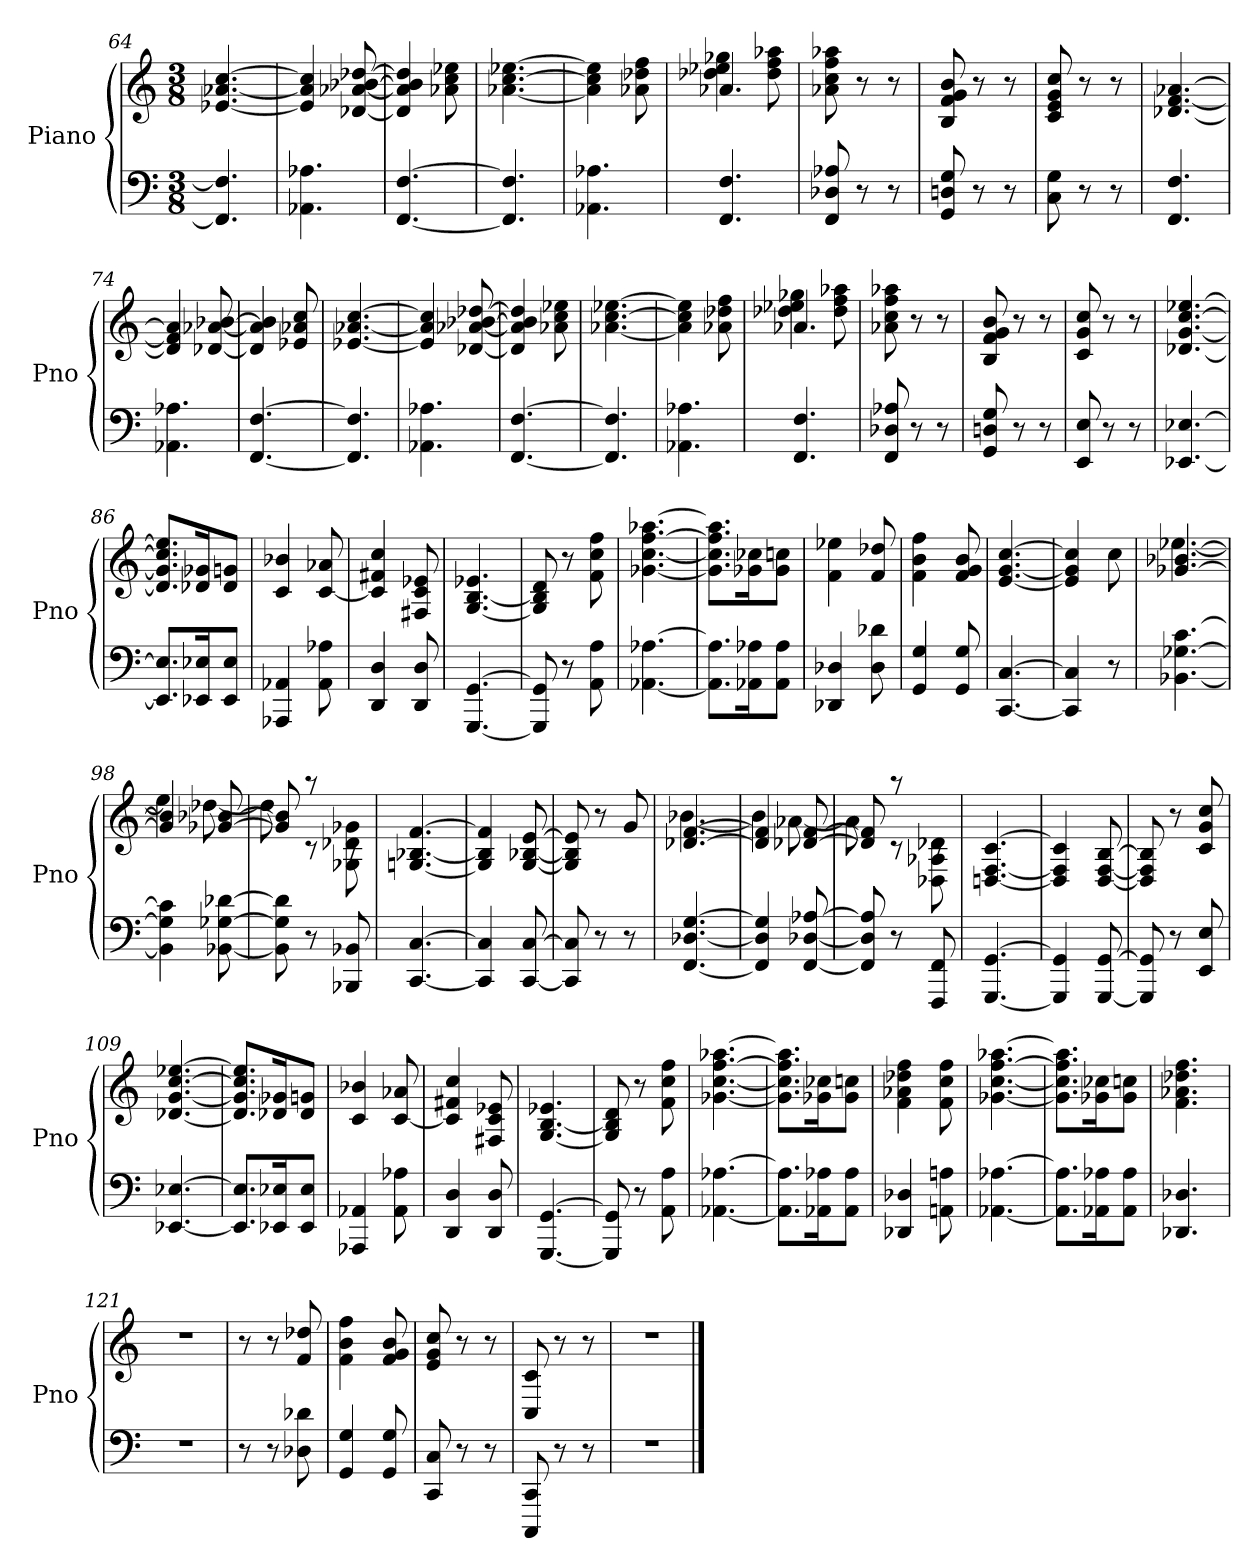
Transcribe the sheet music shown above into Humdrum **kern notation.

**kern	**kern
*part1	*part1
*staff2	*staff1
*I"Piano	*
*I'Pno	*
*clefF4	*clefG2
*k[]	*k[]
*C:	*C:
*M3/8	*M3/8
=64	=64
4.FF] 4.F]	[4.e-X [4.a-X [4.cc
=65	=65
4.AA-X 4.A-X	4e-] 4a-] 4cc]
.	[8d-X [8a-X [8b-X [8dd-X
=66	=66
[4.FF [4.F	4d-] 4a-] 4b-] 4dd-]
.	8a-X 8cc 8ee-X
=67	=67
4.FF] 4.F]	[4.a-X [4.cc [4.ee-X
=68	=68
4.AA-X 4.A-X	4a-] 4cc] 4ee-]
.	8a-X 8dd-X 8ff
=69	=69
*	*^
4.FF 4.F	4.a-X	4dd-X 4ee-X 4gg-X
.	.	8dd- 8ff 8aa-X
*	*v	*v
=70	=70
8FF 8D-X 8A-X	8a-X 8cc 8ff 8aa-X
8r	8r
8r	8r
=71	=71
8GG 8Dn 8G	8B 8f 8g 8b
8r	8r
8r	8r
=72	=72
8C 8G	8c 8e 8g 8cc
8r	8r
8r	8r
=73	=73
4.FF 4.F	[4.d-X [4.f [4.a-X
=74	=74
4.AA-X 4.A-X	4d-] 4f] 4a-]
.	[8d-X [8a-X [8b-X
=75	=75
[4.FF [4.F	4d-] 4a-] 4b-]
.	8e-X 8a-X 8cc
=76	=76
4.FF] 4.F]	[4.e-X [4.a-X [4.cc
=77	=77
4.AA-X 4.A-X	4e-] 4a-] 4cc]
.	[8d-X [8a-X [8b-X [8dd-X
=78	=78
[4.FF [4.F	4d-] 4a-] 4b-] 4dd-]
.	8a-X 8cc 8ee-X
=79	=79
4.FF] 4.F]	[4.a-X [4.cc [4.ee-X
=80	=80
4.AA-X 4.A-X	4a-] 4cc] 4ee-]
.	8a-X 8dd-X 8ff
=81	=81
*	*^
4.FF 4.F	4.a-X	4dd-X 4ee-X 4gg-X
.	.	8dd- 8ff 8aa-X
*	*v	*v
=82	=82
8FF 8D-X 8A-X	8a-X 8cc 8ff 8aa-X
8r	8r
8r	8r
=83	=83
8GG 8Dn 8G	8B 8f 8g 8b
8r	8r
8r	8r
=84	=84
8EE 8E	8c 8g 8cc
8r	8r
8r	8r
=85	=85
[4.EE-X [4.E-X	[4.d-X [4.g [4.cc [4.ee-X
=86	=86
8.EE-] 8.E-]L	8.d-] 8.g] 8.cc] 8.ee-]L
16EE-X 16E-XK	16d-X 16g-XK
8EE- 8E-J	8d- 8gnJ
=87	=87
4AAA-X 4AA-X	4c 4b-X
8AA- 8A-X	[8c 8a-X
=88	=88
4DD 4D	4c] 4f#X 4cc
8DD 8D	8F#X 8c 8e-X
=89	=89
[4.GGG [4.GG	[4.G [4.B 4.e-X
=90	=90
8GGG] 8GG]	8G] 8B] 8d
8r	8r
8AA 8A	8f 8cc 8ff
=91	=91
[4.AA-X [4.A-X	[4.g-X [4.cc [4.ff [4.aa-X
=92	=92
8.AA-] 8.A-]L	8.g-] 8.cc] 8.ff] 8.aa-]L
16AA-X 16A-XK	16g-X 16cc-XK
8AA- 8A-J	8g- 8ccnJ
=93	=93
4DD-X 4D-X	4f 4ee-X
8D- 8d-X	8f 8dd-X
=94	=94
4GG 4G	4f 4b 4ff
8GG 8G	8f 8g 8b
=95	=95
[4.CC [4.C	[4.e [4.g [4.cc
=96	=96
4CC] 4C]	4e] 4g] 4cc]
8r	8cc
=97	=97
*	*^
[4.BB-X [4.G-X [4.c	[4.g-X [4.b-X	[4.ee-X
=98	=98	=98
4BB-] 4G-] 4c]	4g-] 4b-]	4ee-]
[8BB-X [8G-X [8d-X	[8g-X [8b-X	[8dd-X
=99	=99	=99
8BB-] 8G-] 8d-]	8g-] 8b-]	8dd-]
8r	8rc	8raa
8BBB-X 8BB-X	8rc	8G-X 8d-X 8g-X
*	*v	*v
=100	=100
[4.CC [4.C	[4.Gn [4.B-X [4.f
=101	=101
4CC] 4C]	4G] 4B-] 4f]
[8CC [8C	[8G [8B-X [8e
=102	=102
8CC] 8C]	8G] 8B-] 8e]
8r	8r
8r	8g
=103	=103
*	*^
[4.FF [4.D-X [4.G	[4.d-X [4.f	[4.b-X
=104	=104	=104
4FF] 4D-] 4G]	4d-] 4f]	4b-]
[8FF [8D-X [8A-X	[8d-X [8f	[8a-X
=105	=105	=105
8FF] 8D-] 8A-]	8d-] 8f]	8a-]
8r	8rc	8raa
8FFF 8FF	8rc	8D-X 8A-X 8d-X
*	*v	*v
=106	=106
[4.GGG [4.GG	[4.Dn [4.F [4.c
=107	=107
4GGG] 4GG]	4D] 4F] 4c]
[8GGG [8GG	[8D [8F [8B
=108	=108
8GGG] 8GG]	8D] 8F] 8B]
8r	8r
8EE 8E	8c 8g 8cc
=109	=109
[4.EE-X [4.E-X	[4.d-X [4.g [4.cc [4.ee-X
=110	=110
8.EE-] 8.E-]L	8.d-] 8.g] 8.cc] 8.ee-]L
16EE-X 16E-XK	16d-X 16g-XK
8EE- 8E-J	8d- 8gnJ
=111	=111
4AAA-X 4AA-X	4c 4b-X
8AA- 8A-X	[8c 8a-X
=112	=112
4DD 4D	4c] 4f#X 4cc
8DD 8D	8F#X 8c 8e-X
=113	=113
[4.GGG [4.GG	[4.G [4.B 4.e-X
=114	=114
8GGG] 8GG]	8G] 8B] 8d
8r	8r
8AA 8A	8f 8cc 8ff
=115	=115
[4.AA-X [4.A-X	[4.g-X [4.cc [4.ff [4.aa-X
=116	=116
8.AA-] 8.A-]L	8.g-] 8.cc] 8.ff] 8.aa-]L
16AA-X 16A-XK	16g-X 16cc-XK
8AA- 8A-J	8g- 8ccnJ
=117	=117
4DD-X 4D-X	4f 4a-X 4dd-X 4ff
8AAn 8An	8f 8cc 8ff
=118	=118
[4.AA-X [4.A-X	[4.g-X [4.cc [4.ff [4.aa-X
=119	=119
8.AA-] 8.A-]L	8.g-] 8.cc] 8.ff] 8.aa-]L
16AA-X 16A-XK	16g-X 16cc-XK
8AA- 8A-J	8g- 8ccnJ
=120	=120
4.DD-X 4.D-X	4.f 4.a-X 4.dd-X 4.ff
=121	=121
4.r	4.r
=122	=122
8r	8r
8r	8r
8D-X 8d-X	8f 8dd-X
=123	=123
4GG 4G	4f 4b 4ff
8GG 8G	8f 8g 8b
=124	=124
8CC 8C	8e 8g 8cc
8r	8r
8r	8r
=125	=125
8CCC 8CC	8C 8c
8r	8r
8r	8r
=126	=126
4.r	4.r
==	==
*-	*-
